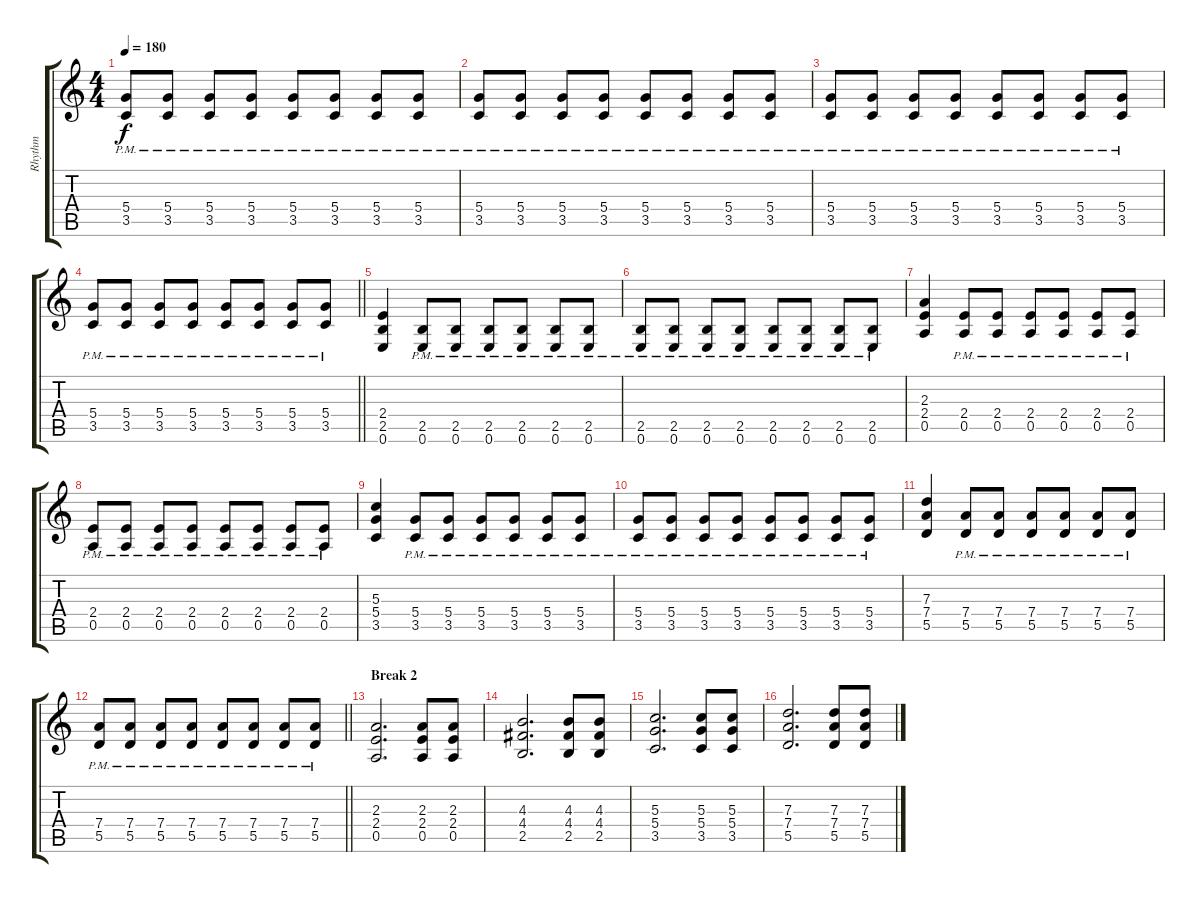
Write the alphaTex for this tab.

\track ("Rhythm" "Rhythm") {instrument distortionguitar}
\staff {score tabs}
\tuning (E4 B3 G3 D3 A2 E2) {hide}
\ts (4 4)
\tempo 180
\clef g2
\ks c
(5.4{pm} 3.5{pm}).8{dy f} (5.4{pm} 3.5{pm}).8 (5.4{pm} 3.5{pm}).8 (5.4{pm} 3.5{pm}).8 (5.4{pm} 3.5{pm}).8 (5.4{pm} 3.5{pm}).8 (5.4{pm} 3.5{pm}).8 (5.4{pm} 3.5{pm}).8 |
(5.4{pm} 3.5{pm}).8 (5.4{pm} 3.5{pm}).8 (5.4{pm} 3.5{pm}).8 (5.4{pm} 3.5{pm}).8 (5.4{pm} 3.5{pm}).8 (5.4{pm} 3.5{pm}).8 (5.4{pm} 3.5{pm}).8 (5.4{pm} 3.5{pm}).8 |
(5.4{pm} 3.5{pm}).8 (5.4{pm} 3.5{pm}).8 (5.4{pm} 3.5{pm}).8 (5.4{pm} 3.5{pm}).8 (5.4{pm} 3.5{pm}).8 (5.4{pm} 3.5{pm}).8 (5.4{pm} 3.5{pm}).8 (5.4{pm} 3.5{pm}).8 |
\barLineRight lightlight
(5.4{pm} 3.5{pm}).8 (5.4{pm} 3.5{pm}).8 (5.4{pm} 3.5{pm}).8 (5.4{pm} 3.5{pm}).8 (5.4{pm} 3.5{pm}).8 (5.4{pm} 3.5{pm}).8 (5.4{pm} 3.5{pm}).8 (5.4{pm} 3.5{pm}).8 |
(2.4 2.5 0.6).4 (2.5{pm} 0.6{pm}).8 (2.5{pm} 0.6{pm}).8 (2.5{pm} 0.6{pm}).8 (2.5{pm} 0.6{pm}).8 (2.5{pm} 0.6{pm}).8 (2.5{pm} 0.6{pm}).8 |
(2.5{pm} 0.6{pm}).8 (2.5{pm} 0.6{pm}).8 (2.5{pm} 0.6{pm}).8 (2.5{pm} 0.6{pm}).8 (2.5{pm} 0.6{pm}).8 (2.5{pm} 0.6{pm}).8 (2.5{pm} 0.6{pm}).8 (2.5{pm} 0.6{pm}).8 |
(2.3 2.4 0.5).4 (2.4{pm} 0.5{pm}).8 (2.4{pm} 0.5{pm}).8 (2.4{pm} 0.5{pm}).8 (2.4{pm} 0.5{pm}).8 (2.4{pm} 0.5{pm}).8 (2.4{pm} 0.5{pm}).8 |
(2.4{pm} 0.5{pm}).8 (2.4{pm} 0.5{pm}).8 (2.4{pm} 0.5{pm}).8 (2.4{pm} 0.5{pm}).8 (2.4{pm} 0.5{pm}).8 (2.4{pm} 0.5{pm}).8 (2.4{pm} 0.5{pm}).8 (2.4{pm} 0.5{pm}).8 |
(5.3 5.4 3.5).4 (5.4 3.5{pm}).8 (5.4{pm} 3.5{pm}).8 (5.4{pm} 3.5{pm}).8 (5.4{pm} 3.5{pm}).8 (5.4{pm} 3.5{pm}).8 (5.4{pm} 3.5{pm}).8 |
(5.4{pm} 3.5{pm}).8 (5.4{pm} 3.5{pm}).8 (5.4{pm} 3.5{pm}).8 (5.4{pm} 3.5{pm}).8 (5.4{pm} 3.5{pm}).8 (5.4{pm} 3.5{pm}).8 (5.4{pm} 3.5{pm}).8 (5.4{pm} 3.5{pm}).8 |
(7.3 7.4 5.5).4 (7.4{pm} 5.5{pm}).8 (7.4{pm} 5.5{pm}).8 (7.4{pm} 5.5{pm}).8 (7.4{pm} 5.5{pm}).8 (7.4{pm} 5.5{pm}).8 (7.4{pm} 5.5{pm}).8 |
\barLineRight lightlight
(7.4{pm} 5.5{pm}).8 (7.4{pm} 5.5{pm}).8 (7.4{pm} 5.5{pm}).8 (7.4{pm} 5.5{pm}).8 (7.4{pm} 5.5{pm}).8 (7.4{pm} 5.5{pm}).8 (7.4{pm} 5.5{pm}).8 (7.4{pm} 5.5{pm}).8 |
\section ("" "Break 2")
(2.3 2.4 0.5).2{d} (2.3 2.4 0.5).8 (2.3 2.4 0.5).8 |
(4.3 4.4 2.5).2{d} (4.3 4.4 2.5).8 (4.3 4.4 2.5).8 |
(5.3 5.4 3.5).2{d} (5.3 5.4 3.5).8 (5.3 5.4 3.5).8 |
(7.3 7.4 5.5).2{d} (7.3 7.4 5.5).8 (7.3 7.4 5.5).8
